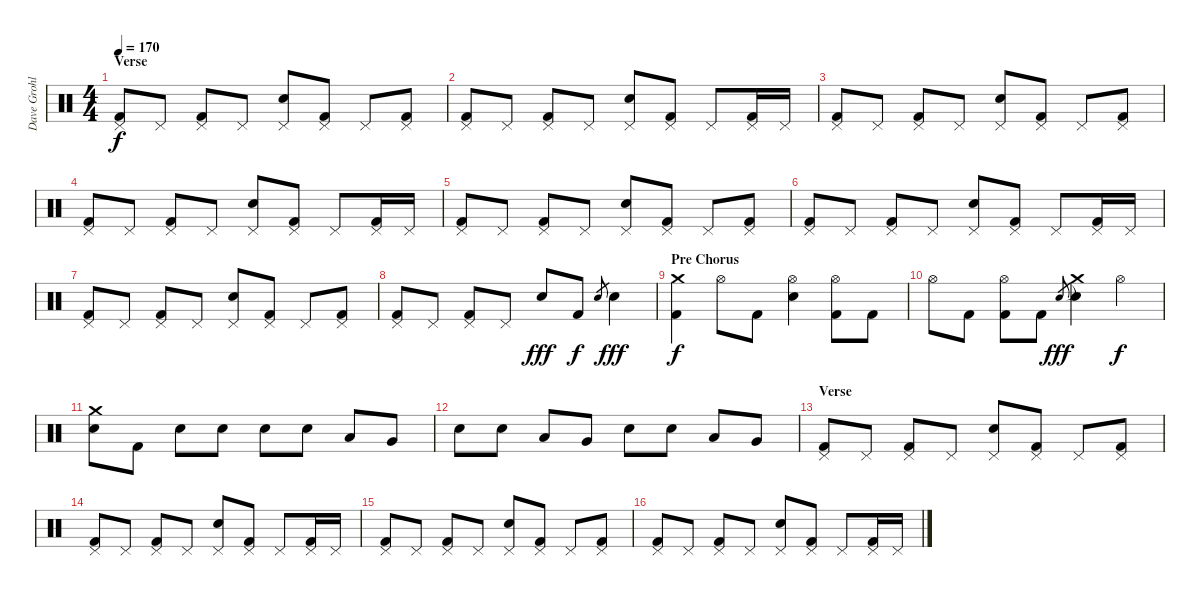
\track ("Dave Grohl (Drums)" "Dave Grohl") {instrument percussion}
\staff {score}
\articulation defaults
\ts (4 4)
\section ("" "Verse")
\tempo 170
\clef neutral
\ks c
("Pedal Hi-Hat (hit)" "Kick (hit) 2").8{dy f} "Pedal Hi-Hat (hit)".8 ("Pedal Hi-Hat (hit)" "Kick (hit) 2").8 "Pedal Hi-Hat (hit)".8 ("Pedal Hi-Hat (hit)" "Electric Snare (hit)").8 ("Pedal Hi-Hat (hit)" "Kick (hit) 2").8 "Pedal Hi-Hat (hit)".8 ("Pedal Hi-Hat (hit)" "Kick (hit) 2").8 |
("Pedal Hi-Hat (hit)" "Kick (hit) 2").8 "Pedal Hi-Hat (hit)".8 ("Pedal Hi-Hat (hit)" "Kick (hit) 2").8 "Pedal Hi-Hat (hit)".8 ("Pedal Hi-Hat (hit)" "Electric Snare (hit)").8 ("Pedal Hi-Hat (hit)" "Kick (hit) 2").8 "Pedal Hi-Hat (hit)".8 ("Pedal Hi-Hat (hit)" "Kick (hit) 2").16 "Pedal Hi-Hat (hit)".16 |
("Pedal Hi-Hat (hit)" "Kick (hit) 2").8 "Pedal Hi-Hat (hit)".8 ("Pedal Hi-Hat (hit)" "Kick (hit) 2").8 "Pedal Hi-Hat (hit)".8 ("Pedal Hi-Hat (hit)" "Electric Snare (hit)").8 ("Pedal Hi-Hat (hit)" "Kick (hit) 2").8 "Pedal Hi-Hat (hit)".8 ("Pedal Hi-Hat (hit)" "Kick (hit) 2").8 |
("Pedal Hi-Hat (hit)" "Kick (hit) 2").8 "Pedal Hi-Hat (hit)".8 ("Pedal Hi-Hat (hit)" "Kick (hit) 2").8 "Pedal Hi-Hat (hit)".8 ("Pedal Hi-Hat (hit)" "Electric Snare (hit)").8 ("Pedal Hi-Hat (hit)" "Kick (hit) 2").8 "Pedal Hi-Hat (hit)".8 ("Pedal Hi-Hat (hit)" "Kick (hit) 2").16 "Pedal Hi-Hat (hit)".16 |
("Pedal Hi-Hat (hit)" "Kick (hit) 2").8 "Pedal Hi-Hat (hit)".8 ("Pedal Hi-Hat (hit)" "Kick (hit) 2").8 "Pedal Hi-Hat (hit)".8 ("Pedal Hi-Hat (hit)" "Electric Snare (hit)").8 ("Pedal Hi-Hat (hit)" "Kick (hit) 2").8 "Pedal Hi-Hat (hit)".8 ("Pedal Hi-Hat (hit)" "Kick (hit) 2").8 |
("Pedal Hi-Hat (hit)" "Kick (hit) 2").8 "Pedal Hi-Hat (hit)".8 ("Pedal Hi-Hat (hit)" "Kick (hit) 2").8 "Pedal Hi-Hat (hit)".8 ("Pedal Hi-Hat (hit)" "Electric Snare (hit)").8 ("Pedal Hi-Hat (hit)" "Kick (hit) 2").8 "Pedal Hi-Hat (hit)".8 ("Pedal Hi-Hat (hit)" "Kick (hit) 2").16 "Pedal Hi-Hat (hit)".16 |
("Pedal Hi-Hat (hit)" "Kick (hit) 2").8 "Pedal Hi-Hat (hit)".8 ("Pedal Hi-Hat (hit)" "Kick (hit) 2").8 "Pedal Hi-Hat (hit)".8 ("Pedal Hi-Hat (hit)" "Electric Snare (hit)").8 ("Pedal Hi-Hat (hit)" "Kick (hit) 2").8 "Pedal Hi-Hat (hit)".8 ("Pedal Hi-Hat (hit)" "Kick (hit) 2").8 |
("Pedal Hi-Hat (hit)" "Kick (hit) 2").8 "Pedal Hi-Hat (hit)".8 ("Pedal Hi-Hat (hit)" "Kick (hit) 2").8 "Pedal Hi-Hat (hit)".8 "Electric Snare (hit)".8{dy fff} "Kick (hit) 2".8{dy f} "Electric Snare (hit)".8{gr} "Electric Snare (hit)".4{dy fff} |
\section ("" "Pre Chorus")
("Crash medium (hit)" "Kick (hit) 2").4{dy f} "Hi-Hat (open)".8 "Kick (hit) 2".8 ("Hi-Hat (open)" "Electric Snare (hit)").4 ("Hi-Hat (open)" "Kick (hit) 2").8 "Kick (hit) 2".8 |
"Hi-Hat (open)".8 "Kick (hit) 2".8 ("Hi-Hat (open)" "Kick (hit) 2").8 "Kick (hit) 2".8 "Electric Snare (hit)".8{gr dy fff} ("Crash medium (hit)"{t} "Electric Snare (hit)").4 "Hi-Hat (open)".4{dy f} |
("Crash medium (hit)" "Electric Snare (hit)").8 "Kick (hit) 2".8 "Electric Snare (hit)".8 "Electric Snare (hit)".8 "Electric Snare (hit)".8 "Electric Snare (hit)".8 "Low Tom (hit)".8 "Very Low Tom (hit)".8 |
"Electric Snare (hit)".8 "Electric Snare (hit)".8 "Low Tom (hit)".8 "Very Low Tom (hit)".8 "Electric Snare (hit)".8 "Electric Snare (hit)".8 "Low Tom (hit)".8 "Very Low Tom (hit)".8 |
\section ("" "Verse")
("Pedal Hi-Hat (hit)" "Kick (hit) 2").8 "Pedal Hi-Hat (hit)".8 ("Pedal Hi-Hat (hit)" "Kick (hit) 2").8 "Pedal Hi-Hat (hit)".8 ("Pedal Hi-Hat (hit)" "Electric Snare (hit)").8 ("Pedal Hi-Hat (hit)" "Kick (hit) 2").8 "Pedal Hi-Hat (hit)".8 ("Pedal Hi-Hat (hit)" "Kick (hit) 2").8 |
("Pedal Hi-Hat (hit)" "Kick (hit) 2").8 "Pedal Hi-Hat (hit)".8 ("Pedal Hi-Hat (hit)" "Kick (hit) 2").8 "Pedal Hi-Hat (hit)".8 ("Pedal Hi-Hat (hit)" "Electric Snare (hit)").8 ("Pedal Hi-Hat (hit)" "Kick (hit) 2").8 "Pedal Hi-Hat (hit)".8 ("Pedal Hi-Hat (hit)" "Kick (hit) 2").16 "Pedal Hi-Hat (hit)".16 |
("Pedal Hi-Hat (hit)" "Kick (hit) 2").8 "Pedal Hi-Hat (hit)".8 ("Pedal Hi-Hat (hit)" "Kick (hit) 2").8 "Pedal Hi-Hat (hit)".8 ("Pedal Hi-Hat (hit)" "Electric Snare (hit)").8 ("Pedal Hi-Hat (hit)" "Kick (hit) 2").8 "Pedal Hi-Hat (hit)".8 ("Pedal Hi-Hat (hit)" "Kick (hit) 2").8 |
("Pedal Hi-Hat (hit)" "Kick (hit) 2").8 "Pedal Hi-Hat (hit)".8 ("Pedal Hi-Hat (hit)" "Kick (hit) 2").8 "Pedal Hi-Hat (hit)".8 ("Pedal Hi-Hat (hit)" "Electric Snare (hit)").8 ("Pedal Hi-Hat (hit)" "Kick (hit) 2").8 "Pedal Hi-Hat (hit)".8 ("Pedal Hi-Hat (hit)" "Kick (hit) 2").16 "Pedal Hi-Hat (hit)".16
